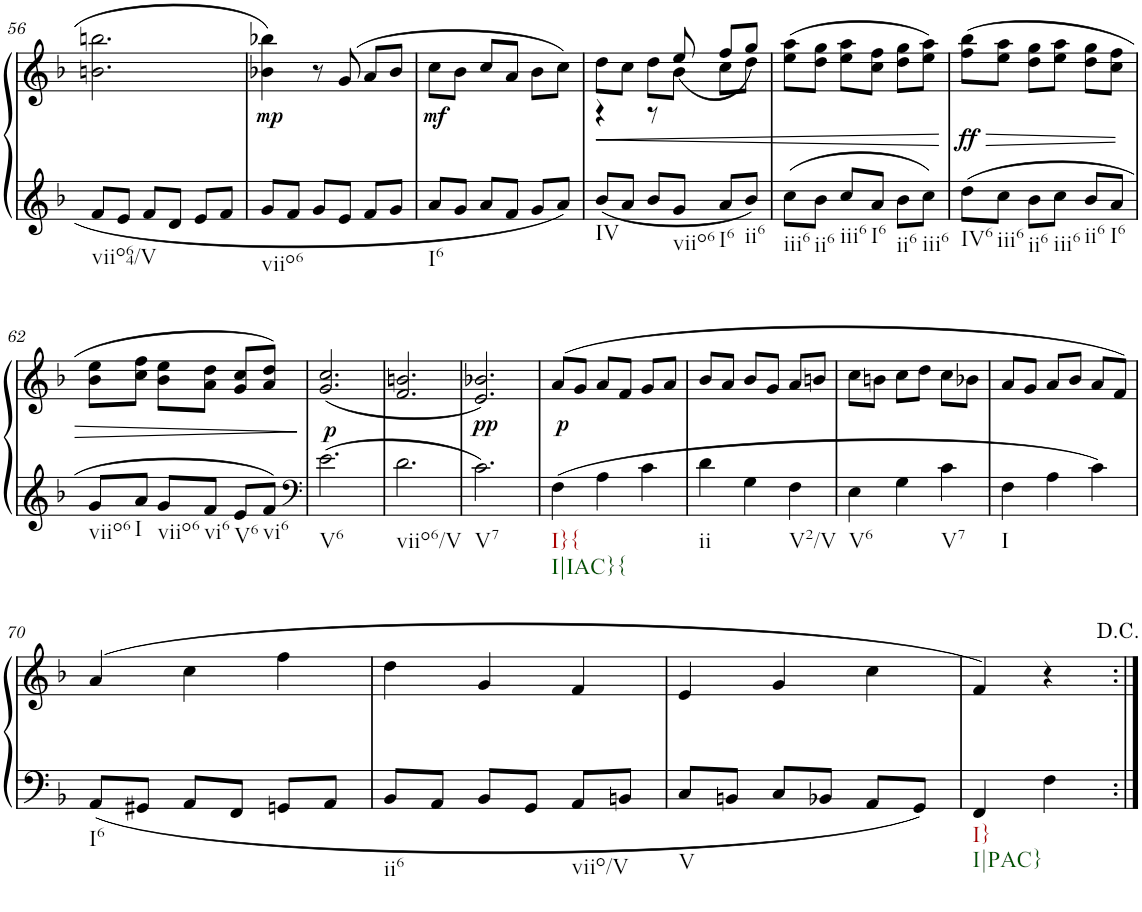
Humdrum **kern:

**kern	**kern	**dynam
*part1	*part1	*part1
*staff2	*staff1	*staff1/2
*I"Piano	*	*
*I'Pno	*	*
!!LO:PB:g=z
*clefG2	*clefG2	*
*k[b-]	*k[b-]	*
*F:	*F:	*
*M3/4	*M3/4	*
=56	=56	=56
!LO:TX:b:t=viio64/V	!	!
8f/L	2.bn\ 2.bbn\	.
8e/J	.	.
8f/L	.	.
8d/J	.	.
8e/L	.	.
8f/J	.	.
=57	=57	=57
!LO:TX:b:t=viio6	!	!
!	!	!LO:DY:b
8g/L	4b-X\ 4bb-X\	mp
8f/J	.	.
8g/L	8r	.
8e/J	(8g/	.
8f/L	8a/L	.
8g/J	8b-/J	.
=58	=58	=58
!LO:TX:b:t=I6	!	!
!	!	!LO:DY:b
8a/L	8cc\L	mf
8g/J	8b-\J	.
8a/L	8cc/L	.
8f/J	8a/J	.
8g/L	8b-\L	.
8a/J	8cc\J)	.
=59	=59	=59
!LO:TX:b:t=IV	!	!
!	!	!LO:HP:b
*	*^	*
8b-/L	8dd\L	4r	<
8a/J	8cc\J	.	.
8b-/L	8dd\L	8r	.
!LO:TX:b:t=viio6	!	!	!
8g/J	8b-\J	(8ee/	.
!LO:TX:b:t=I6	!	!	!
8a/L	8cc\L	8ff/L	.
!LO:TX:b:t=ii6	!	!	!
8b-/J	8dd\J	8gg/J)	.
=60	=60	=60	=60
!LO:TX:b:t=iii6	!	!	!
*	*v	*v	*
8cc\L	(>8ee\ 8aa\L	.
!LO:TX:b:t=ii6	!	!
8b-\J	8dd\ 8gg\J	.
!LO:TX:b:t=iii6	!	!
8cc/L	8ee\ 8aa\L	.
!LO:TX:b:t=I6	!	!
8a/J	8cc\ 8ff\J	.
!LO:TX:b:t=ii6	!	!
8b-\L	8dd\ 8gg\L	.
!LO:TX:b:t=iii6	!	!
8cc\J	8ee\ 8aa\J)	.
.	.	[
=61	=61	=61
!LO:TX:b:t=IV6	!	!
!	!	!LO:HP:b
!	!	!LO:DY:n=1:b
8dd\L	(8ff\ 8bb-\L	> ff
!LO:TX:b:t=iii6	!	!
8cc\J	8ee\ 8aa\J	.
!LO:TX:b:t=ii6	!	!
8b-\L	8dd\ 8gg\L	.
!LO:TX:b:t=iii6	!	!
8cc\J	8ee\ 8aa\J	.
!LO:TX:b:t=ii6	!	!
8b-/L	8dd\ 8gg\L	.
!LO:TX:b:t=I6	!	!
8a/J	8cc\ 8ff\J	.
!!LO:LB:g=z
=62	=62	=62
!LO:TX:b:t=viio6	!	!
8g/L	8b-\ 8ee\L	.
!LO:TX:b:t=I	!	!
8a/J	8cc\ 8ff\J	.
!LO:TX:b:t=viio6	!	!
8g/L	8b-\ 8ee\L	.
!LO:TX:b:t=vi6	!	!
8f/J	8a\ 8dd\J	.
!LO:TX:b:t=V6	!	!
8e/L	8g/ 8cc/L	.
!LO:TX:b:t=vi6	!	!
8f/J	8a/ 8dd/J)	.
.	.	]
=63	=63	=63
*clefF4	*	*
!LO:TX:b:t=V6	!	!
!	!	!LO:DY:b
2.e\	(2.g/ 2.cc/	p
=64	=64	=64
!LO:TX:b:t=viio6/V	!	!
2.d\	2.f/ 2.bn/	.
=65	=65	=65
!LO:TX:b:t=V7	!	!
!	!	!LO:DY:b
2.c\	2.e/ 2.b-X/)	pp
=66	=66	=66
!LO:TX:b:t=I}{	!	!
!LO:TX:b:t=I|IAC}{	!	!
!	!	!LO:DY:b
4F\	(8a/L	p
.	8g/J	.
4A\	8a/L	.
.	8f/J	.
4c\	8g/L	.
.	8a/J	.
=67	=67	=67
!LO:TX:b:t=ii	!	!
4d\	8b-/L	.
.	8a/J	.
4G\	8b-/L	.
.	8g/J	.
!LO:TX:b:t=V2/V	!	!
4F\	8a/L	.
.	8bn/J	.
=68	=68	=68
!LO:TX:b:t=V6	!	!
4E\	8cc\L	.
.	8bn\J	.
4G\	8cc\L	.
.	8dd\J	.
!LO:TX:b:t=V7	!	!
4c\	8cc\L	.
.	8b-X\J	.
=69	=69	=69
!LO:TX:b:t=I	!	!
4F\	8a/L	.
.	8g/J	.
4A\	8a/L	.
.	8b-/J	.
4c\	8a/L	.
.	8f/J)	.
!!LO:LB:g=z
=70	=70	=70
!LO:TX:b:t=I6	!	!
8AA/L	(4a/	.
8GG#X/J	.	.
8AA/L	4cc\	.
8FF/J	.	.
8GGn/L	4ff\	.
8AA/J	.	.
=71	=71	=71
!LO:TX:b:t=ii6	!	!
8BB-/L	4dd\	.
8AA/J	.	.
8BB-/L	4g/	.
8GG/J	.	.
!LO:TX:b:t=viio/V	!	!
8AA/L	4f/	.
8BBn/J	.	.
=72	=72	=72
!LO:TX:b:t=V	!	!
8C/L	4e/	.
8BBn/J	.	.
8C/L	4g/	.
8BB-X/J	.	.
8AA/L	4cc\	.
8GG/J	.	.
=73	=73	=73
!LO:TX:b:t=I}	!	!
!LO:TX:b:t=I|PAC}	!	!
4FF/	4f/)	.
4F\	4r	.
=:|!	=:|!	=:|!
*-	*-	*-
